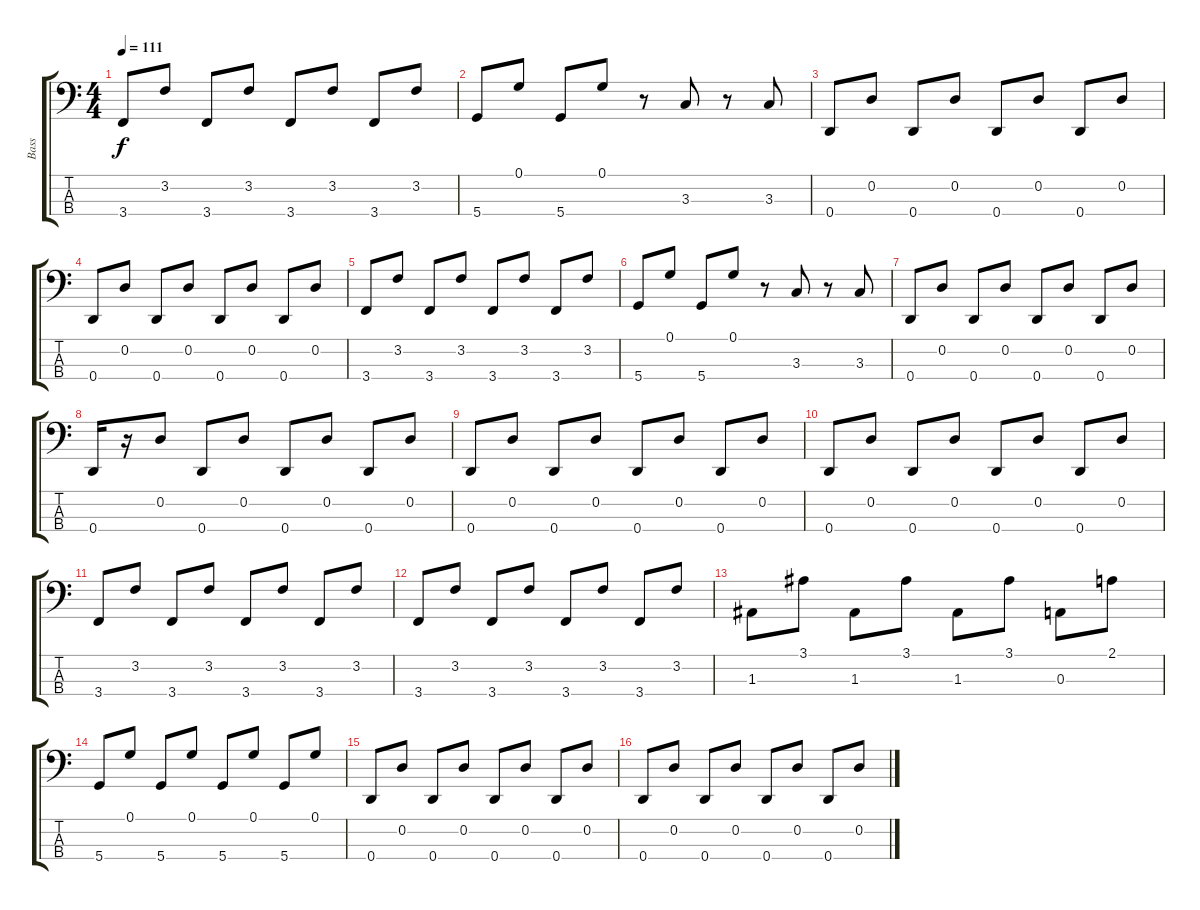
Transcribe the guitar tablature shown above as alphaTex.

\track ("Bass" "Bass") {instrument electricbassfinger}
\staff {score tabs}
\tuning (G2 D2 A1 D1) {hide}
\ts (4 4)
\tempo 111
\clef f4
\ks c
3.4.8{dy f} 3.2.8 3.4.8 3.2.8 3.4.8 3.2.8 3.4.8 3.2.8 |
5.4.8 0.1.8 5.4.8 0.1.8 r.8 3.3.8 r.8 3.3.8 |
0.4.8 0.2.8 0.4.8 0.2.8 0.4.8 0.2.8 0.4.8 0.2.8 |
0.4.8 0.2.8 0.4.8 0.2.8 0.4.8 0.2.8 0.4.8 0.2.8 |
3.4.8 3.2.8 3.4.8 3.2.8 3.4.8 3.2.8 3.4.8 3.2.8 |
5.4.8 0.1.8 5.4.8 0.1.8 r.8 3.3.8 r.8 3.3.8 |
0.4.8 0.2.8 0.4.8 0.2.8 0.4.8 0.2.8 0.4.8 0.2.8 |
0.4.16 r.16 0.2.8 0.4.8 0.2.8 0.4.8 0.2.8 0.4.8 0.2.8 |
0.4.8 0.2.8 0.4.8 0.2.8 0.4.8 0.2.8 0.4.8 0.2.8 |
0.4.8 0.2.8 0.4.8 0.2.8 0.4.8 0.2.8 0.4.8 0.2.8 |
3.4.8 3.2.8 3.4.8 3.2.8 3.4.8 3.2.8 3.4.8 3.2.8 |
3.4.8 3.2.8 3.4.8 3.2.8 3.4.8 3.2.8 3.4.8 3.2.8 |
1.3.8 3.1.8 1.3.8 3.1.8 1.3.8 3.1.8 0.3.8 2.1.8 |
5.4.8 0.1.8 5.4.8 0.1.8 5.4.8 0.1.8 5.4.8 0.1.8 |
0.4.8 0.2.8 0.4.8 0.2.8 0.4.8 0.2.8 0.4.8 0.2.8 |
0.4.8 0.2.8 0.4.8 0.2.8 0.4.8 0.2.8 0.4.8 0.2.8
